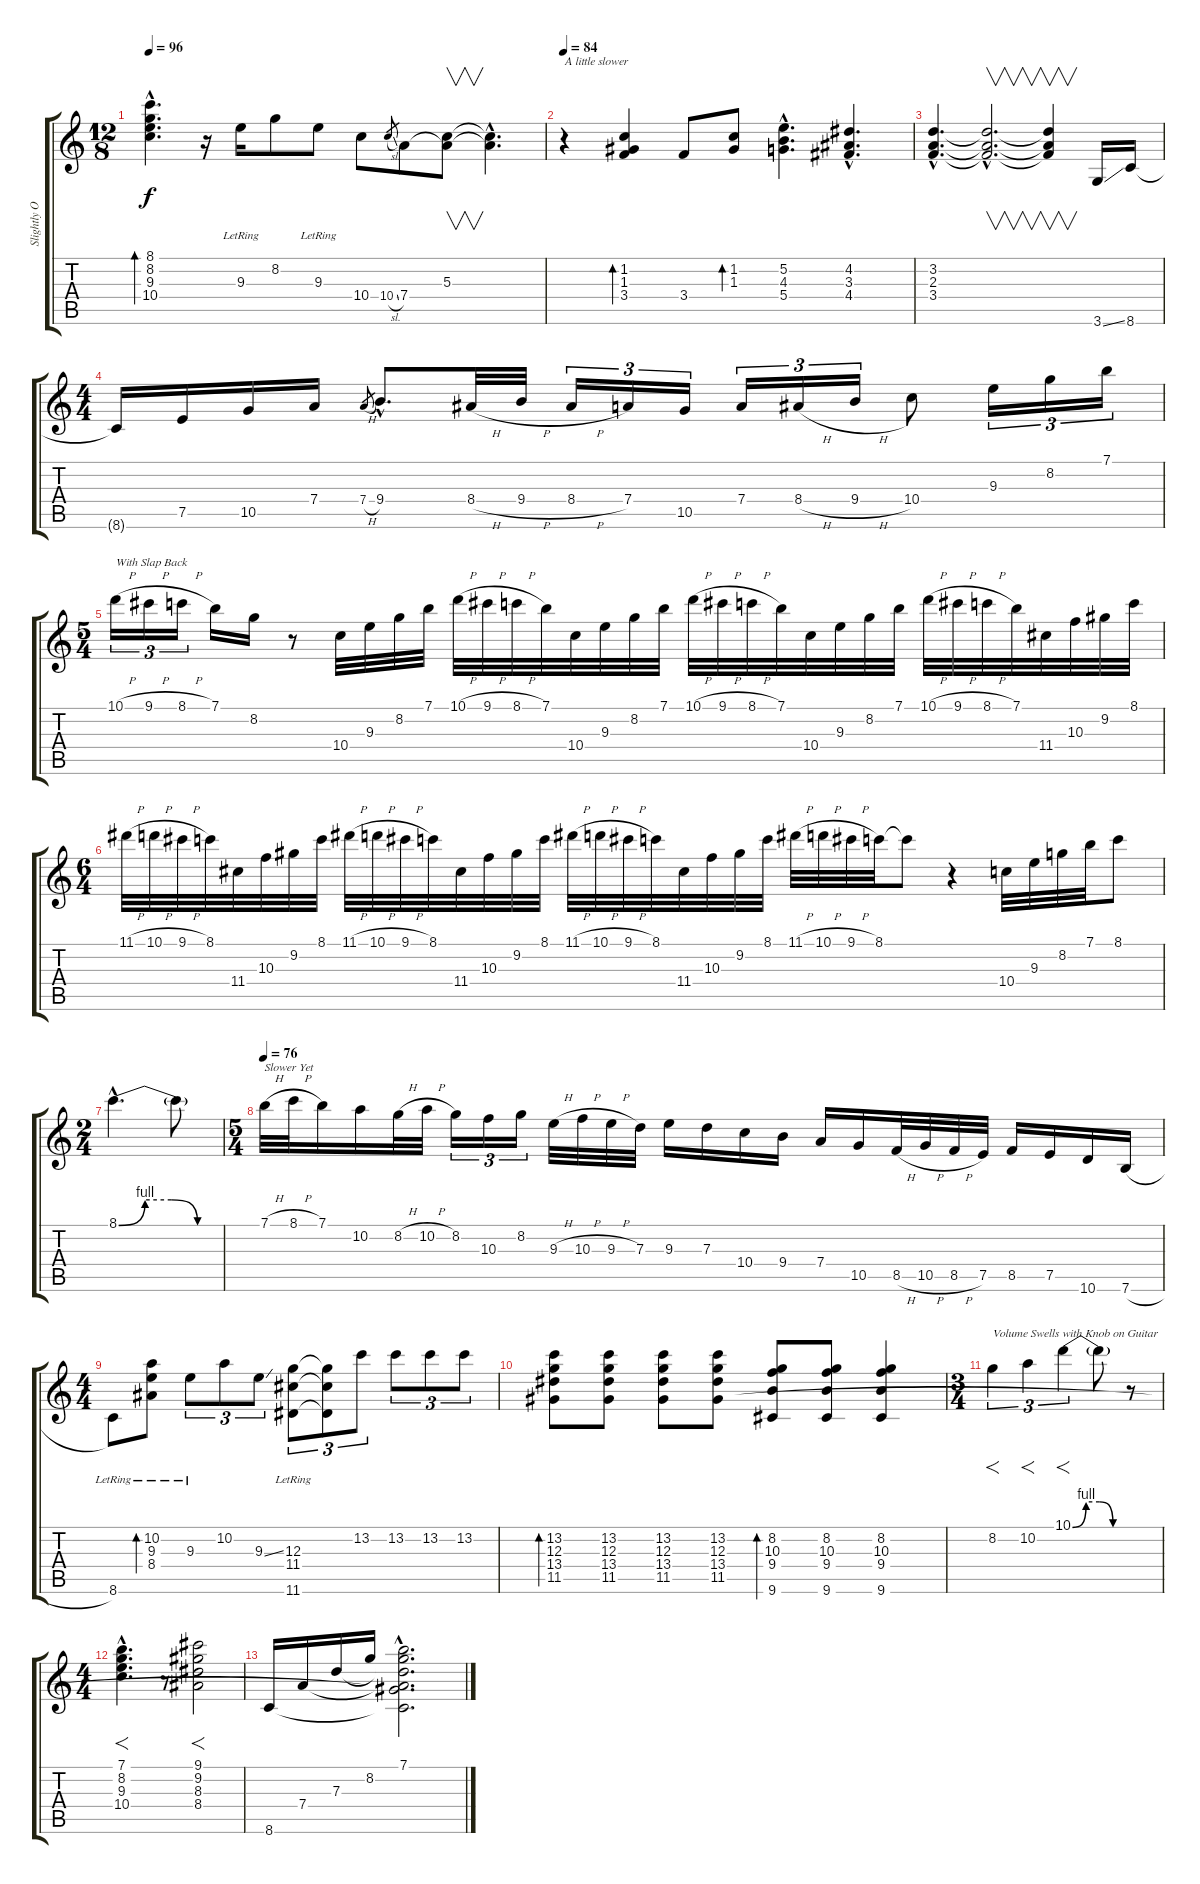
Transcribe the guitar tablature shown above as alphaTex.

\track ("Slightly Overdriven Guitar" "Slightly O") {instrument overdrivenguitar}
\staff {score tabs}
\tuning (E4 B3 G3 D3 A2 E2) {hide}
\ts (12 8)
\tempo 96
\clef g2
\ks c
(8.1{hac} 8.2{hac} 9.3{hac} 10.4{hac}).4{d bd 240 dy f} r.16 9.3{lr}.16 8.2.8 9.3{lr}.8 10.4.8 10.4{sl}.8{gr} 7.4.8 (5.3 7.4{t}).8{v} (5.3{hac t} 7.4{hac t}).4{d} |
\tempo 84
r.4{txt "A little slower"} (1.2 1.3 3.4).4{bd 240} 3.4.8 (1.2 1.3).8{bd 240} (5.2{hac} 4.3{hac} 5.4{hac}).4{d} (4.2{hac} 3.3{hac} 4.4{hac}).4{d} |
(3.2{hac} 2.3{hac} 3.4{hac}).4{d} (3.2{hac t} 2.3{hac t} 3.4{hac t}).2{v d} (3.2{t} 2.3{t} 3.4{t}).4{v} 3.6{ss}.16 8.6.16 |
\ts (4 4)
8.6{t}.16 7.5.16 10.5.16 7.4.16 7.4{h}.8{gr} 9.4{hac}.8{d} 8.4{h}.32 9.4{h}.32 8.4{h}.16{tu (3 2)} 7.4.16{tu (3 2)} 10.5.16{tu (3 2)} 7.4.16{tu (3 2)} 8.4{h}.16{tu (3 2)} 9.4{h}.16{tu (3 2)} 10.4.8 9.3.16{tu (3 2)} 8.2.16{tu (3 2)} 7.1.16{tu (3 2)} |
\ts (5 4)
10.1{h}.16{tu (3 2) txt "With Slap Back"} 9.1{h}.16{tu (3 2)} 8.1{h}.16{tu (3 2)} 7.1.16 8.2.16 r.8 10.4.32 9.3.32 8.2.32 7.1.32 10.1{h}.32 9.1{h}.32 8.1{h}.32 7.1.32 10.4.32 9.3.32 8.2.32 7.1.32 10.1{h}.32 9.1{h}.32 8.1{h}.32 7.1.32 10.4.32 9.3.32 8.2.32 7.1.32 10.1{h}.32 9.1{h}.32 8.1{h}.32 7.1.32 11.4.32 10.3.32 9.2.32 8.1.32 |
\ts (6 4)
11.1{h}.32 10.1{h}.32 9.1{h}.32 8.1.32 11.4.32 10.3.32 9.2.32 8.1.32 11.1{h}.32 10.1{h}.32 9.1{h}.32 8.1.32 11.4.32 10.3.32 9.2.32 8.1.32 11.1{h}.32 10.1{h}.32 9.1{h}.32 8.1.32 11.4.32 10.3.32 9.2.32 8.1.32 11.1{h}.32 10.1{h}.32 9.1{h}.32 8.1.32 8.1{t}.8 r.4 10.4.32 9.3.32 8.2.32 7.1.32 8.1.8 |
\ts (2 4)
8.1{be (custom 0 0 15 4 30 4 45 0 60 0) hac}.4{d} 8.1{t}.8 |
\ts (5 4)
\tempo 76
7.1{h}.32{txt "Slower Yet"} 8.1{h}.32 7.1.16 10.2.16 8.2{h}.32 10.2{h}.32 8.2.16{tu (3 2)} 10.3.16{tu (3 2)} 8.2.16{tu (3 2)} 9.3{h}.32 10.3{h}.32 9.3{h}.32 7.3.32 9.3.16 7.3.16 10.4.16 9.4.16 7.4.16 10.5.16 8.5{h}.32 10.5{h}.32 8.5{h}.32 7.5.32 8.5.16 7.5.16 10.6.16 7.6{h}.16 |
\ts (4 4)
8.6{lr}.8 (10.2{lr} 9.3{lr} 8.4{lr}).8{bd 240} 9.3{lr}.8{tu (3 2)} 10.2.8{tu (3 2)} 9.3{ss}.8{tu (3 2)} (12.3{lr} 11.4{lr} 11.6{lr}).8{tu (3 2)} (12.3{t} 11.4{t} 11.6{t}).8{tu (3 2)} 13.2.8{tu (3 2)} 13.2.8{tu (3 2)} 13.2.8{tu (3 2)} 13.2.8{tu (3 2)} |
(13.2 12.3 13.4 11.5).8{bd 240} (13.2 12.3 13.4 11.5).8 (13.2 12.3 13.4 11.5).8 (13.2 12.3 13.4 11.5).8 (8.2 10.3 9.4 9.6).8{bd 240} (8.2 10.3 9.4 9.6).8 (8.2 10.3 9.4 9.6).4 |
\ts (3 4)
8.2.4{f tu (3 2) txt "Volume Swells with Knob on Guitar"} 10.2.4{f tu (3 2)} 10.1{be (custom 0 0 15 4 30 4 45 0 60 0)}.4{f tu (3 2)} 10.1{t}.8 r.8 |
\ts (4 4)
(7.1{hac} 8.2{hac} 9.3{hac} 10.4{hac}).4{f d} r.8 (9.1 9.2 8.3 8.4).2{f} |
8.6.16 7.4.16 7.3.16 8.2.16 (7.1{hac} 8.2{hac t} 7.3{hac t} 7.4{hac t} 11.5{hac t} 8.6{hac t}).2{d}
